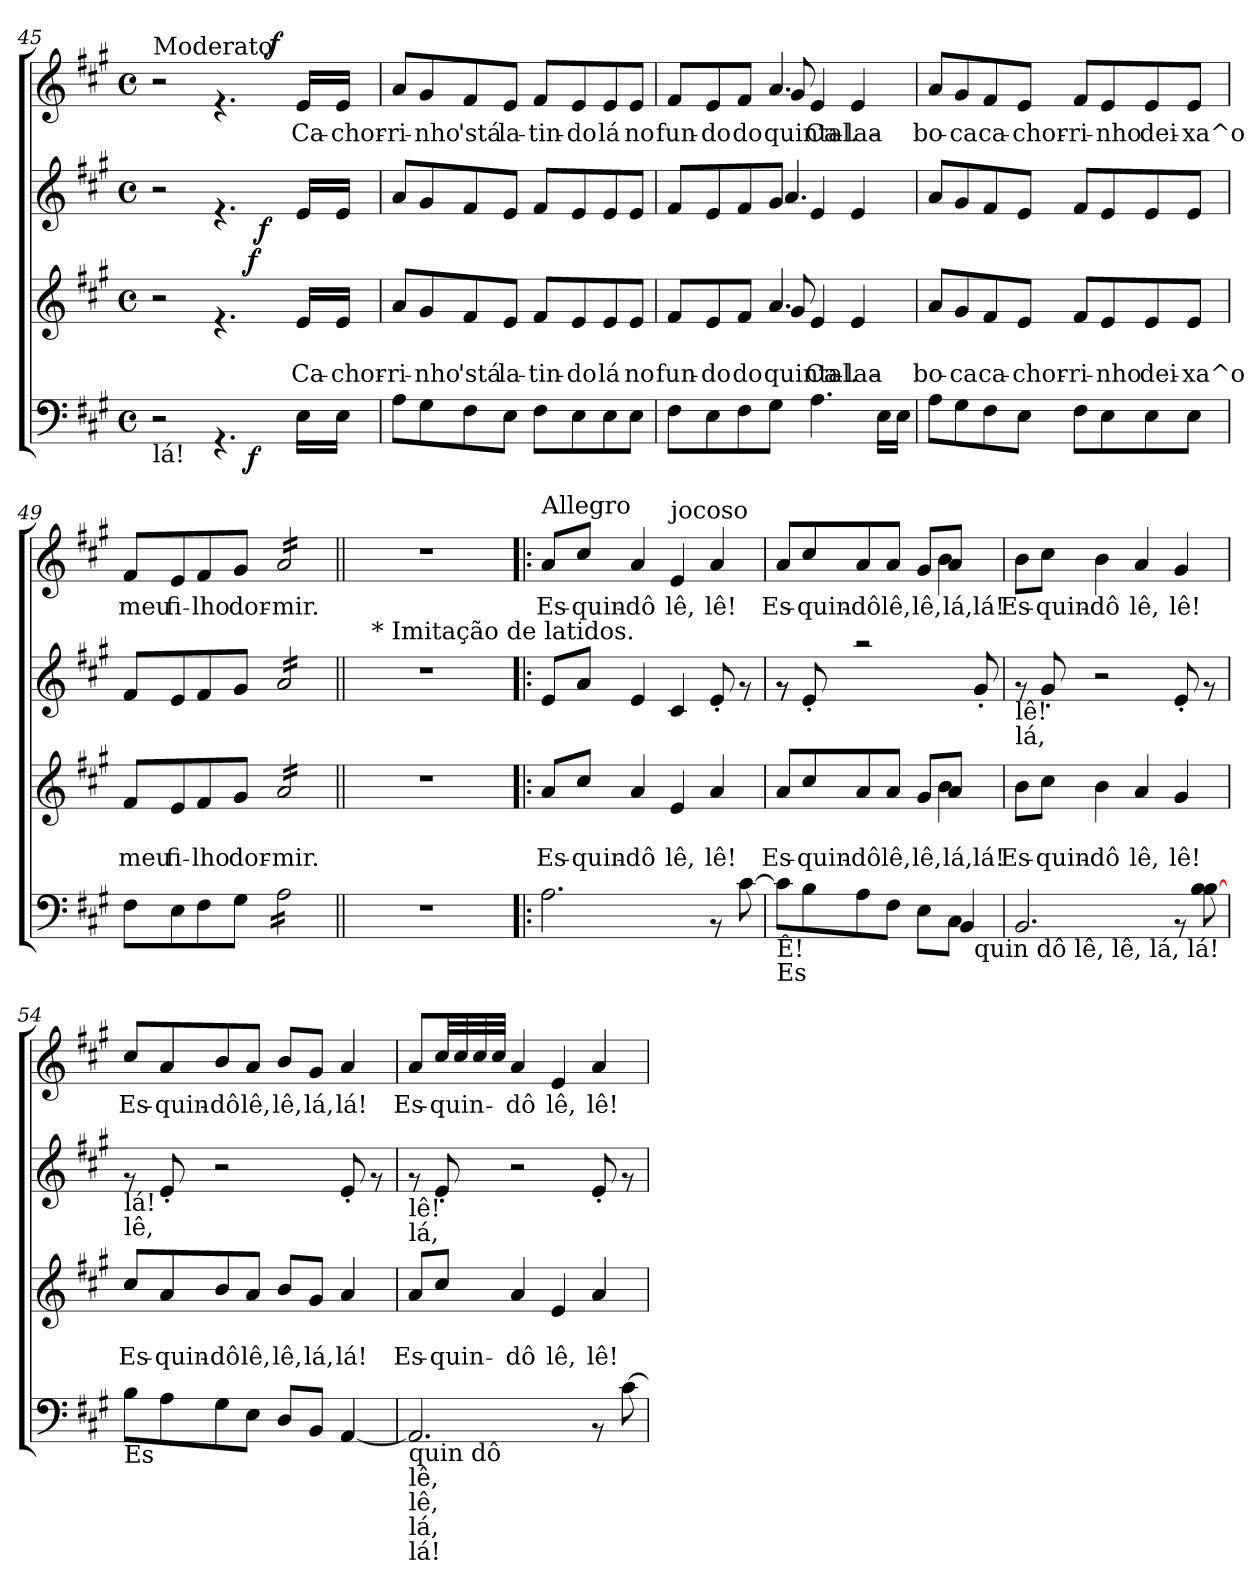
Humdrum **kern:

**kern	**dynam	**kern	**text	**text	**dynam	**kern	**dynam	**kern	**text	**dynam
*part4	*part4	*part3	*part3	*part3	*part3	*part2	*part2	*part1	*part1	*part1
*staff4	*staff4	*staff3	*staff3	*staff3	*staff3	*staff2	*staff2	*staff1	*staff1	*staff1
!!LO:PB:g=z
*clefF4	*	*clefG2	*	*	*	*clefG2	*	*clefG2	*	*
*k[f#c#g#]	*	*k[f#c#g#]	*	*	*	*k[f#c#g#]	*	*k[f#c#g#]	*	*
*A:	*	*A:	*	*	*	*A:	*	*A:	*	*
*M4/4	*	*M4/4	*	*	*	*M4/4	*	*M4/4	*	*
*met(c)	*	*met(c)	*	*	*	*met(c)	*	*met(c)	*	*
=45	=45	=45	=45	=45	=45	=45	=45	=45	=45	=45
*^	*	*^	*	*	*	*^	*	*^	*	*
!	!	!	!	!	!	!	!	!	!	!	!LO:TX:a:t=Moderato	!	!	!
!LO:TX:b:t=lá!	!	!	!	!	!	!	!	!	!	!	!	!	!	!
2r	2ryy	.	2r	2ryy	.	.	.	2r	2ryy	.	2r	2.ryy	.	.
4.rAA	8.ryy	.	4.rf	8.ryy	.	.	.	4.rf	8..ryy	.	4.rf	.	.	.
!	!	!LO:DY:b	!	!	!	!	!LO:DY:b	!	!	!	!	!	!	!
.	4ryy	f	.	4ryy	.	.	f	.	.	.	.	.	.	.
!	!	!	!	!	!	!	!	!	!	!LO:DY:b	!	!	!	!
.	.	.	.	.	.	.	.	.	4ryy	f	.	.	.	.
!	!	!	!	!	!	!	!	!	!	!	!	!	!	!LO:DY:b
.	.	.	.	.	.	.	.	.	.	.	.	4ryy	.	f
!	!	!	!	!	!	!LO:LY:b	!	!	!	!	!	!	!LO:LY:b	!
16E\LL	.	.	16e/LL	.	.	Ca-	.	16e/LL	.	.	16e/LL	.	Ca-	.
!	!	!	!	!	!	!LO:LY:b	!	!	!	!	!	!	!LO:LY:b	!
16E\JJ	16ryy	.	16e/JJ	16ryy	.	-chor-	.	16e/JJ	.	.	16e/JJ	.	-chor-	.
.	.	.	.	.	.	.	.	.	32ryy	.	.	.	.	.
=46	=46	=46	=46	=46	=46	=46	=46	=46	=46	=46	=46	=46	=46	=46
!	!	!	!	!	!	!LO:LY:b	!	!	!	!	!	!	!LO:LY:b	!
*v	*v	*	*	*	*	*	*	*v	*v	*	*v	*v	*	*
*	*	*v	*v	*	*	*	*	*	*	*	*
8A\L	.	8a/L	.	-ri-	.	8a/L	.	8a/L	-ri-	.
!	!	!	!	!LO:LY:b	!	!	!	!	!LO:LY:b	!
8G#\	.	8g#/	.	-nho	.	8g#/	.	8g#/	-nho	.
!	!	!	!	!LO:LY:b	!	!	!	!	!LO:LY:b	!
8F#\	.	8f#/	.	'stá	.	8f#/	.	8f#/	'stá	.
!	!	!	!	!LO:LY:b	!	!	!	!	!LO:LY:b	!
8E\J	.	8e/J	.	la-	.	8e/J	.	8e/J	la-	.
!	!	!	!	!LO:LY:b	!	!	!	!	!LO:LY:b	!
8F#\L	.	8f#/L	.	-tin-	.	8f#/L	.	8f#/L	-tin-	.
!	!	!	!	!LO:LY:b	!	!	!	!	!LO:LY:b	!
8E\	.	8e/	.	-do	.	8e/	.	8e/	-do	.
!	!	!	!	!LO:LY:b	!	!	!	!	!LO:LY:b	!
8E\	.	8e/	.	lá	.	8e/	.	8e/	lá	.
!	!	!	!	!LO:LY:b	!	!	!	!	!LO:LY:b	!
8E\J	.	8e/J	.	no	.	8e/J	.	8e/J	no	.
=47	=47	=47	=47	=47	=47	=47	=47	=47	=47	=47
!	!	!	!	!LO:LY:b	!	!	!	!	!LO:LY:b	!
*	*	*^	*	*	*	*^	*	*^	*	*
8F#\L	.	8f#/L	4.ryy	.	fun-	.	8f#/L	4.ryy	.	8f#/L	4.ryy	fun-	.
!	!	!	!	!	!LO:LY:b	!	!	!	!	!	!	!LO:LY:b	!
8E\	.	8e/	.	.	-do	.	8e/	.	.	8e/	.	-do	.
!	!	!	!	!	!LO:LY:b	!	!	!	!	!	!	!LO:LY:b	!
8F#\	.	8f#/J	.	.	do	.	8f#/	.	.	8f#/J	.	do	.
!	!	!	!	!	!LO:LY:b	!	!	!	!	!	!	!LO:LY:b	!
8G#\J	.	4.a/	8g#/	.	quintal.-	.	8g#/J	4.a/	.	4.a/	8g#/	quintal.-	.
!	!	!	!	!	!LO:LY:b	!	!	!	!	!	!	!LO:LY:b	!
4.A\	.	.	4e/	.	-Ca-	.	4e/	.	.	.	4e/	-Ca-	.
!	!	!	!	!	!LO:LY:b	!	!	!	!	!	!	!LO:LY:b	!
.	.	4ryy	4e/	.	-laa	.	4e/	4ryy	.	4ryy	4e/	-laa	.
16E\LL	.	.	.	.	.	.	.	.	.	.	.	.	.
16E\JJ	.	.	.	.	.	.	.	.	.	.	.	.	.
*	*	*v	*v	*	*	*	*	*	*	*v	*v	*	*
*	*	*	*	*	*	*v	*v	*	*	*	*
=48	=48	=48	=48	=48	=48	=48	=48	=48	=48	=48
!	!	!	!	!LO:LY:b	!	!	!	!	!LO:LY:b	!
8A\L	.	8a/L	.	bo-	.	8a/L	.	8a/L	bo-	.
!	!	!	!	!LO:LY:b	!	!	!	!	!LO:LY:b	!
8G#\	.	8g#/	.	-ca	.	8g#/	.	8g#/	-ca	.
!	!	!	!	!LO:LY:b	!	!	!	!	!LO:LY:b	!
8F#\	.	8f#/	.	ca-	.	8f#/	.	8f#/	ca-	.
!	!	!	!	!LO:LY:b	!	!	!	!	!LO:LY:b	!
8E\J	.	8e/J	.	-chor-	.	8e/J	.	8e/J	-chor-	.
!	!	!	!	!LO:LY:b	!	!	!	!	!LO:LY:b	!
8F#\L	.	8f#/L	.	-ri-	.	8f#/L	.	8f#/L	-ri-	.
!	!	!	!	!LO:LY:b	!	!	!	!	!LO:LY:b	!
8E\	.	8e/	.	-nho	.	8e/	.	8e/	-nho	.
!	!	!	!	!LO:LY:b	!	!	!	!	!LO:LY:b	!
8E\	.	8e/	.	dei-	.	8e/	.	8e/	dei-	.
!	!	!	!	!LO:LY:b	!	!	!	!	!LO:LY:b	!
8E\J	.	8e/J	.	-xa^o	.	8e/J	.	8e/J	-xa^o	.
!!LO:LB:g=z
=49	=49	=49	=49	=49	=49	=49	=49	=49	=49	=49
!	!	!	!	!LO:LY:b	!	!	!	!	!LO:LY:b	!
8F#\L	.	8f#/L	.	meu	.	8f#/L	.	8f#/L	meu	.
!	!	!	!	!LO:LY:b	!	!	!	!	!LO:LY:b	!
8E\	.	8e/	.	fi-	.	8e/	.	8e/	fi-	.
!	!	!	!	!LO:LY:b	!	!	!	!	!LO:LY:b	!
8F#\	.	8f#/	.	-lho	.	8f#/	.	8f#/	-lho	.
!	!	!	!	!LO:LY:b	!	!	!	!	!LO:LY:b	!
8G#\J	.	8g#/J	.	dor-	.	8g#/J	.	8g#/J	dor-	.
!	!	!	!	!LO:LY:b	!	!	!	!	!LO:LY:b	!
*tremolo	*	*	*	*	*	*	*	*	*	*
*	*	*tremolo	*	*	*	*	*	*	*	*
*	*	*	*	*	*	*tremolo	*	*	*	*
*	*	*	*	*	*	*	*	*tremolo	*	*
16A\LL	.	16a/LL	.	-mir.	.	16a/LL	.	16a/LL	-mir.	.
16A\	.	16a/	.	.	.	16a/	.	16a/	.	.
16A\	.	16a/	.	.	.	16a/	.	16a/	.	.
16A\	.	16a/	.	.	.	16a/	.	16a/	.	.
16A\	.	16a/	.	.	.	16a/	.	16a/	.	.
16A\	.	16a/	.	.	.	16a/	.	16a/	.	.
16A\	.	16a/	.	.	.	16a/	.	16a/	.	.
16A\JJ	.	16a/JJ	.	.	.	16a/JJ	.	16a/JJ	.	.
*	*	*	*	*	*	*	*	*Xtremolo	*	*
*	*	*	*	*	*	*Xtremolo	*	*	*	*
*	*	*Xtremolo	*	*	*	*	*	*	*	*
*Xtremolo	*	*	*	*	*	*	*	*	*	*
=50||	=50||	=50||	=50||	=50||	=50||	=50||	=50||	=50||	=50||	=50||
*	*	*	*	*	*	*^	*	*	*	*
1r	.	1r	.	.	.	1r	16.ryy	.	1r	.	.
!	!	!	!	!	!	!	!LO:TX:a:t=* Imitação de latidos.	!	!	!	!
.	.	.	.	.	.	.	2ryy	.	.	.	.
.	.	.	.	.	.	.	4ryy	.	.	.	.
.	.	.	.	.	.	.	8ryy	.	.	.	.
.	.	.	.	.	.	.	32ryy	.	.	.	.
=51!|:	=51!|:	=51!|:	=51!|:	=51!|:	=51!|:	=51!|:	=51!|:	=51!|:	=51!|:	=51!|:	=51!|:
!	!	!	!	!	!	!	!	!	!LO:TX:a:t=Allegro	!	!
!	!	!	!	!LO:LY:b	!	!	!	!	!	!LO:LY:b	!
*	*	*	*	*	*	*v	*v	*	*	*	*
2.A\	.	8a/L	.	Es-	.	8e/L	.	8a/L	Es-	.
!	!	!	!	!LO:LY:b	!	!	!	!	!LO:LY:b	!
.	.	8cc#/J	.	-quin-	.	8a/J	.	8cc#/J	-quin-	.
!	!	!	!	!LO:LY:b	!	!	!	!	!LO:LY:b	!
.	.	4a/	.	-dô	.	4e/	.	4a/	-dô	.
!	!	!	!	!	!	!	!	!LO:TX:a:t=jocoso	!	!
!	!	!	!	!LO:LY:b	!	!	!	!	!LO:LY:b	!
.	.	4e/	.	lê,	.	4c#/	.	4e/	lê,	.
!	!	!	!	!LO:LY:b	!	!	!	!	!LO:LY:b	!
8rAA	.	4a/	.	lê!	.	8e'</	.	4a/	lê!	.
[>8c#\	.	.	.	.	.	8rf	.	.	.	.
=52	=52	=52	=52	=52	=52	=52	=52	=52	=52	=52
*^	*	*	*	*	*	*	*	*	*	*
!	!	!	!	!	!	!	!LO:TX:b:t=Es-quin-dô	!	!	!	!
!	!	!	!	!	!	!	!LO:TX:b:t=lê,	!	!	!	!
!	!	!	!	!	!	!	!LO:TX:b:t=lê,	!	!	!	!
!LO:TX:b:t=Ê!	!	!	!	!	!	!	!	!	!	!	!
!LO:TX:b:t=Es	!	!	!	!	!	!	!	!	!	!	!
!	!	!	!	!	!LO:LY:b	!	!	!	!	!LO:LY:b	!
*	*	*	*^	*	*	*	*^	*	*^	*	*
8c#\L]	2ryy	.	8a/L	2ryy	.	Es-	.	8rf	8rf	.	8a/L	2ryy	Es-	.
!	!	!	!	!	!	!LO:LY:b	!	!	!	!	!	!	!LO:LY:b	!
8B\	.	.	8cc#/	.	.	-quin-	.	8e'>/	2.ryy	.	8cc#/	.	-quin-	.
!	!	!	!	!	!	!LO:LY:b	!	!	!	!	!	!	!LO:LY:b	!
8A\	.	.	8a/	.	.	-dô	.	2raa	.	.	8a/	.	-dô	.
!	!	!	!	!	!	!LO:LY:b	!	!	!	!	!	!	!LO:LY:b	!
8F#\J	.	.	8a/J	.	.	lê,	.	.	.	.	8a/J	.	lê,	.
!	!	!	!	!	!	!LO:LY:b	!	!	!	!	!	!	!LO:LY:b	!
8E\L	8ryy	.	8g#/L	8ryy	.	lê,	.	.	.	.	8g#/L	8ryy	lê,	.
!	!	!	!	!	!	!LO:LY:b	!	!	!	!	!	!	!LO:LY:b	!
8C#\J	4BB/	.	8a/J	4b\	.	lá,lá!	.	.	.	.	8a/J	4b\	lá,lá!	.
!LO:TX:b:t=quin dô lê, lê, lá, lá!	!	!	!	!	!	!	!	!	!	!	!	!	!	!
8ryy	.	.	8ryy	.	.	.	.	8g#'>/	.	.	8ryy	.	.	.
*v	*v	*	*	*	*	*	*	*v	*v	*	*v	*v	*	*
*	*	*v	*v	*	*	*	*	*	*	*	*
=53	=53	=53	=53	=53	=53	=53	=53	=53	=53	=53
!	!	!	!	!	!	!LO:TX:b:t=lê!	!	!	!	!
!	!	!	!	!	!	!LO:TX:b:t=lá,	!	!	!	!
!	!	!	!	!LO:LY:b	!	!	!	!	!LO:LY:b	!
2.BB/	.	8b\L	.	Es-	.	8rf	.	8b\L	Es-	.
!	!	!	!	!LO:LY:b	!	!	!	!	!LO:LY:b	!
.	.	8cc#\J	.	-quin-	.	8g#'</	.	8cc#\J	-quin-	.
!	!	!	!	!LO:LY:b	!	!	!	!	!LO:LY:b	!
.	.	4b\	.	-dô	.	2r	.	4b\	-dô	.
!	!	!	!	!LO:LY:b	!	!	!	!	!LO:LY:b	!
.	.	4a/	.	lê,	.	.	.	4a/	lê,	.
!	!	!	!	!LO:LY:b	!	!	!	!	!LO:LY:b	!
8rAA	.	4g#/	.	lê!	.	8e'</	.	4g#/	lê!	.
8B\ [<8B\	.	.	.	.	.	8rf	.	.	.	.
!!LO:PB:g=z
=54	=54	=54	=54	=54	=54	=54	=54	=54	=54	=54
!	!	!	!	!	!	!LO:TX:b:t=lá!	!	!	!	!
!	!	!	!	!	!	!LO:TX:b:t=lê,	!	!	!	!
!LO:TX:b:t=Es	!	!	!	!	!	!	!	!	!	!
!	!	!	!	!LO:LY:b	!	!	!	!	!LO:LY:b	!
8B\L	.	8cc#/L	.	Es-	.	8rf	.	8cc#/L	Es-	.
!	!	!	!	!LO:LY:b	!	!	!	!	!LO:LY:b	!
8A\	.	8a/	.	-quin-	.	8e'</	.	8a/	-quin-	.
!	!	!	!	!LO:LY:b	!	!	!	!	!LO:LY:b	!
8G#\	.	8b/	.	-dô	.	2r	.	8b/	-dô	.
!	!	!	!	!LO:LY:b	!	!	!	!	!LO:LY:b	!
8E\J	.	8a/J	.	lê,	.	.	.	8a/J	lê,	.
!	!	!	!	!LO:LY:b	!	!	!	!	!LO:LY:b	!
8D/L	.	8b/L	.	lê,	.	.	.	8b/L	lê,	.
!	!	!	!	!LO:LY:b	!	!	!	!	!LO:LY:b	!
8BB/J	.	8g#/J	.	lá,	.	.	.	8g#/J	lá,	.
!	!	!	!	!LO:LY:b	!	!	!	!	!LO:LY:b	!
[<4AA/	.	4a/	.	lá!	.	8e'</	.	4a/	lá!	.
.	.	.	.	.	.	8rf	.	.	.	.
=55	=55	=55	=55	=55	=55	=55	=55	=55	=55	=55
!	!	!	!	!	!	!LO:TX:b:t=lê!	!	!	!	!
!	!	!	!	!	!	!LO:TX:b:t=lá,	!	!	!	!
!LO:TX:b:t=quin dô	!	!	!	!	!	!	!	!	!	!
!LO:TX:b:t=lê,	!	!	!	!	!	!	!	!	!	!
!LO:TX:b:t=lê,	!	!	!	!	!	!	!	!	!	!
!LO:TX:b:t=lá,	!	!	!	!	!	!	!	!	!	!
!LO:TX:b:t=lá!	!	!	!	!	!	!	!	!	!	!
!	!	!	!	!LO:LY:b	!	!	!	!	!LO:LY:b	!
2.AA/]	.	8a/L	.	Es-	.	8rf	.	8a/L	Es-	.
!	!	!	!	!LO:LY:b	!	!	!	!	!LO:LY:b	!
*	*	*	*	*	*	*	*	*tremolo	*	*
.	.	8cc#/J	.	-quin-	.	8e'</	.	32cc#/	-quin-	.
.	.	.	.	.	.	.	.	32cc#/	.	.
.	.	.	.	.	.	.	.	32cc#/	.	.
.	.	.	.	.	.	.	.	32cc#/JJJ	.	.
*	*	*	*	*	*	*	*	*Xtremolo	*	*
!	!	!	!	!LO:LY:b	!	!	!	!	!LO:LY:b	!
.	.	4a/	.	-dô	.	2r	.	4a/	-dô	.
!	!	!	!	!LO:LY:b	!	!	!	!	!LO:LY:b	!
.	.	4e/	.	lê,	.	.	.	4e/	lê,	.
!	!	!	!	!LO:LY:b	!	!	!	!	!LO:LY:b	!
8rAA	.	4a/	.	lê!	.	8e'</	.	4a/	lê!	.
[>8c#\	.	.	.	.	.	8rf	.	.	.	.
=	=	=	=	=	=	=	=	=	=	=
*-	*-	*-	*-	*-	*-	*-	*-	*-	*-	*-
